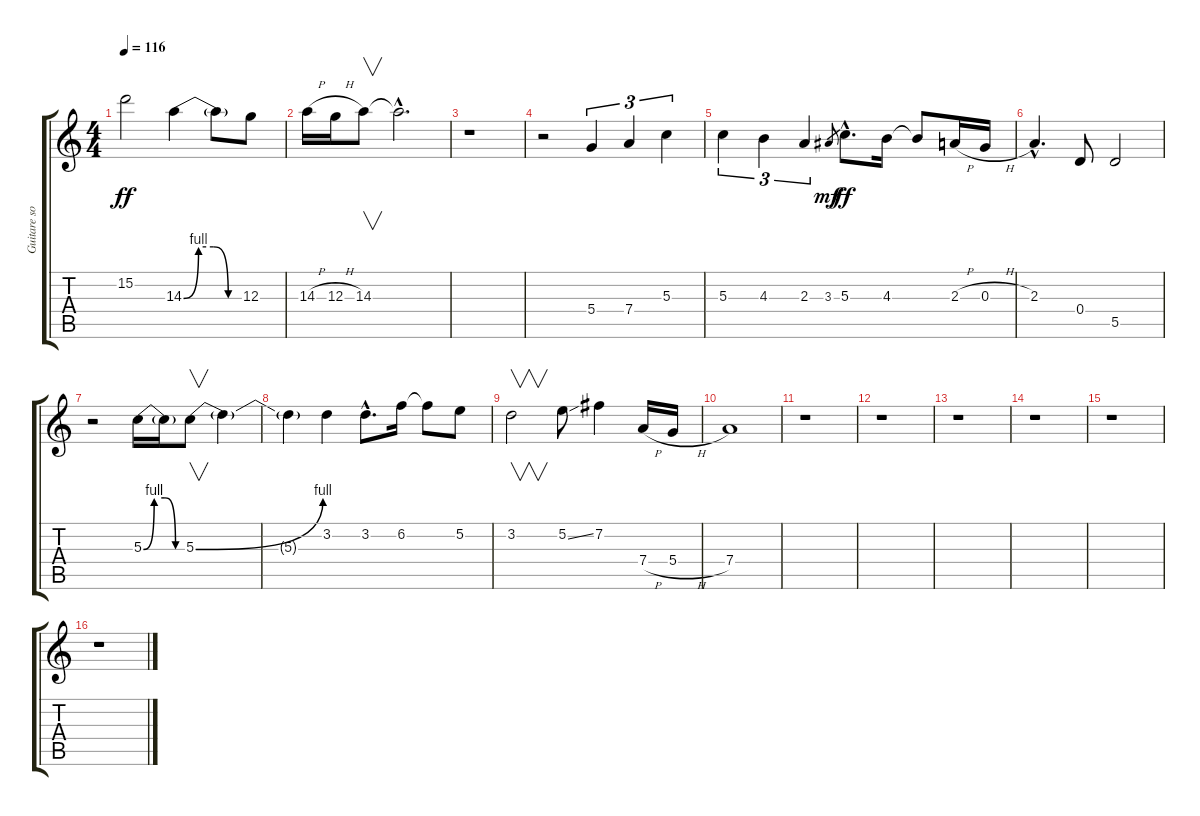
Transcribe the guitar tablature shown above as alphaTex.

\track ("Guitare solo" "Guitare so") {instrument distortionguitar}
\staff {score tabs}
\tuning (E4 B3 G3 D3 A2 E2) {hide}
\ts (4 4)
\tempo 116
\clef g2
\ks c
15.2.2{dy ff} 14.3{be (custom 0 0 15 4 30 4 45 0 60 0)}.4 14.3{t}.8 12.3.8 |
14.3{h}.16 12.3{h}.16 14.3.8{v} 14.3{hac t}.2{d} |
r.1 |
r.2 5.4.4{tu (3 2)} 7.4.4{tu (3 2)} 5.3.4{tu (3 2)} |
5.3.4{tu (3 2)} 4.3.4{tu (3 2)} 2.3.4{tu (3 2)} 3.3.8{gr dy mf} 5.3{hac}.8{d dy ff} 4.3.16 4.3{t}.8 2.3{h}.16 0.3{h}.16 |
2.3{hac}.4{d} 0.4.8 5.5.2 |
r.2 5.3{be (custom 0 0 15 4 30 4 45 0 60 0)}.16 5.3{t}.16 5.3{be (bend 0 0 60 4)}.8{v} 5.3{t}.4 |
5.3{t}.4 3.2.4 3.2{hac}.8{d} 6.2.16 6.2{t}.8 5.2.8 |
3.2.2{v} 5.2{ss}.8 7.2.4 7.4{h}.16 5.4{h}.16 |
7.4.1 |
r.1 |
r.1 |
r.1 |
r.1 |
r.1 |
r.1
